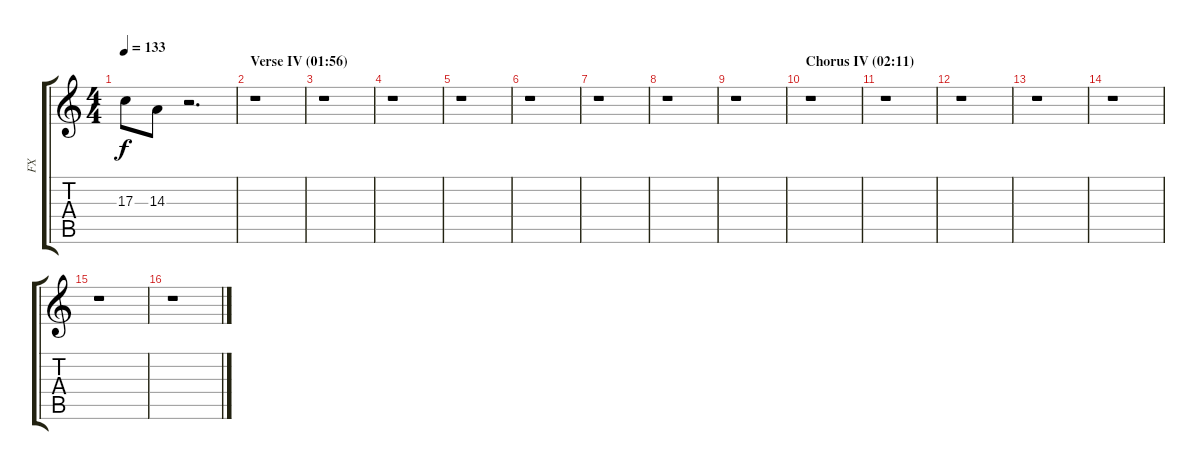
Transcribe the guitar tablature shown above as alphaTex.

\track ("FX" "FX") {instrument lead2sawtooth}
\staff {score tabs}
\tuning (E4 B3 G3 D3 A2 E2) {hide}
\ts (4 4)
\tempo 133
\clef g2
\ks c
17.3{t}.8{dy f} 14.3.8 r.2{d} |
\section ("" "Verse IV (01:56)")
r.1 |
r.1 |
r.1 |
r.1 |
r.1 |
r.1 |
r.1 |
r.1 |
\section ("" "Chorus IV (02:11)")
r.1 |
r.1 |
r.1 |
r.1 |
r.1 |
r.1 |
r.1
